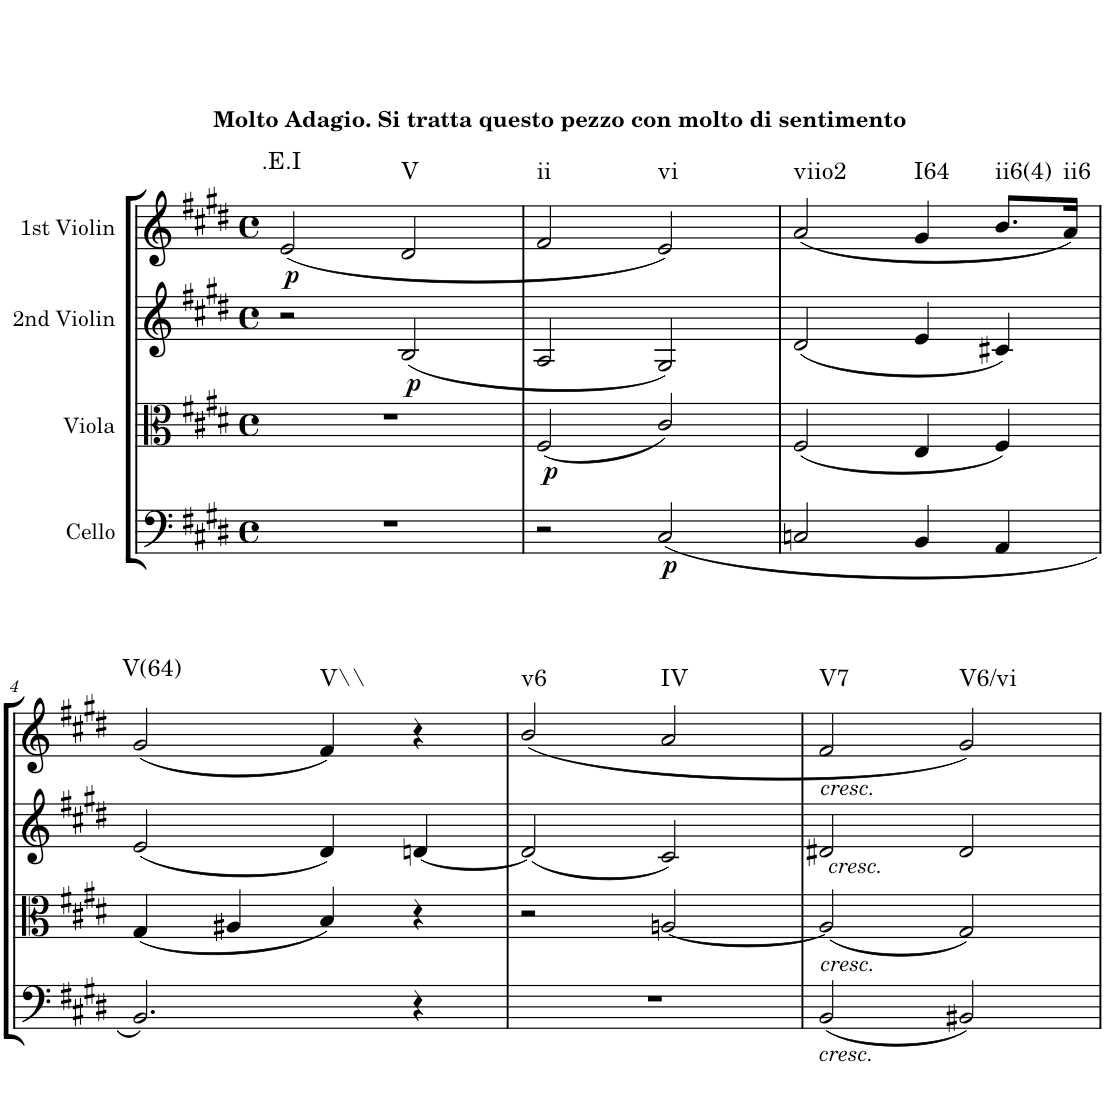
**kern	**dynam	**kern	**dynam	**kern	**dynam	**kern	**dynam	**harte
*part4	*part4	*part3	*part3	*part2	*part2	*part1	*part1	*part1
*staff4	*staff4	*staff3	*staff3	*staff2	*staff2	*staff1	*staff1	*
*I"Cello	*	*I"Viola	*	*I"2nd Violin	*	*I"1st Violin	*	*
*	*	*I'Vla	*	*I'Vln	*	*I'Vln	*	*
*clefF4	*	*clefC3	*	*clefG2	*	*clefG2	*	*
*k[f#c#g#d#]	*	*k[f#c#g#d#]	*	*k[f#c#g#d#]	*	*k[f#c#g#d#]	*	*
*M4/4	*	*M4/4	*	*M4/4	*	*M4/4	*	*
*met(c)	*	*met(c)	*	*met(c)	*	*met(c)	*	*
=1	=1	=1	=1	=1	=1	=1	=1	=1
!	!	!	!	!	!	!LO:TX:a:B:t=Molto Adagio. Si tratta questo pezzo con molto di sentimento	!	!
!	!	!	!	!	!	!	!LO:DY:b	!LO:H:kt=.E.I
1r	.	1r	.	2r	.	(2e/	p	N
!	!	!	!	!	!LO:DY:b	!	!	!LO:H:kt=V
.	.	.	.	(2B/	p	2d#/	.	N
=2	=2	=2	=2	=2	=2	=2	=2	=2
!	!	!	!LO:DY:b	!	!	!	!	!LO:H:kt=ii
2r	.	(2F#/	p	2A/	.	2f#/	.	N
!	!LO:DY:b	!	!	!	!	!	!	!LO:H:kt=vi
(2C#/	p	2c#/)	.	2G#/)	.	2e/)	.	N
=3	=3	=3	=3	=3	=3	=3	=3	=3
!	!	!	!	!	!	!	!	!LO:H:kt=viio2
2Cn/	.	(2F#/	.	(2d#/	.	(2a/	.	N
!	!	!	!	!	!	!	!	!LO:H:kt=I64
4BB/	.	4E/	.	4e/	.	4g#/	.	N
!	!	!	!	!	!	!	!	!LO:H:kt=ii6(4)
4AA/	.	4F#/)	.	4c#X/)	.	8.b/L	.	N
!	!	!	!	!	!	!	!	!LO:H:kt=ii6
.	.	.	.	.	.	16a/Jk)	.	N
!!LO:LB:g=z
=4	=4	=4	=4	=4	=4	=4	=4	=4
!	!	!	!	!	!	!	!	!LO:H:kt=V(64)
2.BB/)	.	(4G#/	.	(2e/	.	(2g#/	.	N
.	.	4A#X/	.	.	.	.	.	.
!	!	!	!	!	!	!	!	!LO:H:kt=V\\
.	.	4B/)	.	4d#/)	.	4f#/)	.	N
4r	.	4r	.	[4dn/	.	4r	.	.
=5	=5	=5	=5	=5	=5	=5	=5	=5
!	!	!	!	!	!	!	!	!LO:H:kt=v6
1r	.	2r	.	(2d/]	.	(2b/	.	N
!	!	!	!	!	!	!	!	!LO:H:kt=IV
.	.	[2An/	.	2c#/)	.	2a/	.	N
=6	=6	=6	=6	=6	=6	=6	=6	=6
!	!	!	!	!	!	!LO:TX:b:i:t=cresc.	!	!
!	!	!	!	!LO:TX:b:i:t=cresc.	!	!	!	!
!	!	!LO:TX:b:i:t=cresc.	!	!	!	!	!	!
!LO:TX:b:i:t=cresc.	!	!	!	!	!	!	!	!LO:H:kt=V7
(2BB/	.	(2A/]	.	2d#X/	.	2f#/	.	N
!	!	!	!	!	!	!	!	!LO:H:kt=V6/vi
2BB#X/)	.	2G#/)	.	2d#/	.	2g#/)	.	N
=	=	=	=	=	=	=	=	=
*-	*-	*-	*-	*-	*-	*-	*-	*-
